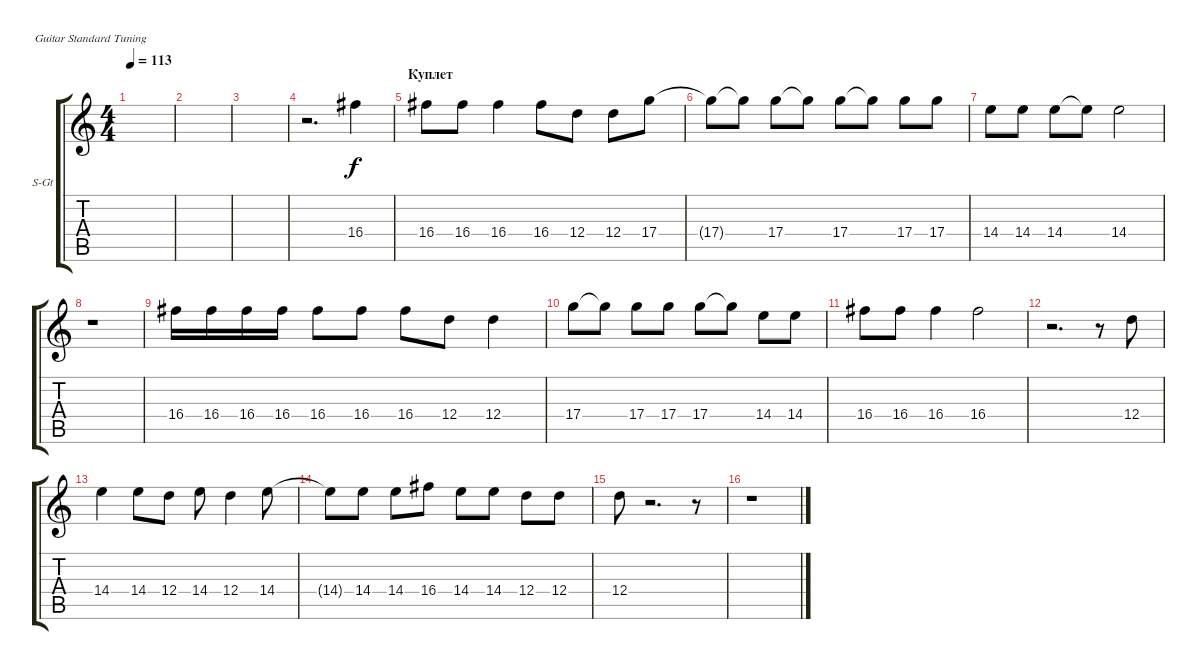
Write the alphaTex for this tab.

\defaultSystemsLayout 4
\bracketExtendMode groupsimilarinstruments
\firstSystemTrackNameOrientation horizontal
\otherSystemsTrackNameOrientation horizontal
\track ("В. Бутусов (вокал: вехняя октава)" "S-Gt") {instrument acousticguitarsteel}
\staff {score tabs}
\tuning (E4 B3 G3 D3 A2 E2)
\ts (4 4)
\tempo 113
\clef g2
\scale
0.333333
\ks c
|
\scale
0.333333 |
\scale
0.333333 |
\scale
0.333333 r.2{d} 16.4.4 |
\section ("" "Куплет")
\scale
0.333333 16.4.8 16.4.8 16.4.4 16.4.8 12.4.8 12.4.8 17.4.8 |
\scale
0.333333 17.4{t}.8 17.4{t}.8 17.4.8 17.4{t}.8 17.4.8 17.4{t}.8 17.4.8 17.4.8 |
\scale
0.333333 14.4.8 14.4.8 14.4.8 14.4{t}.8 14.4.2 |
\scale
0.333333 r.1 |
\scale
0.333333 16.4.16 16.4.16 16.4.16 16.4.16 16.4.8 16.4.8 16.4.8 12.4.8 12.4.4 |
\scale
0.333333 17.4.8 17.4{t}.8 17.4.8 17.4.8 17.4.8 17.4{t}.8 14.4.8 14.4.8 |
\scale
0.333333 16.4.8 16.4.8 16.4.4 16.4.2 |
\scale
0.333333 r.2{d} r.8 12.4.8 |
\scale
0.333333 14.4.4 14.4.8 12.4.8 14.4.8 12.4.4 14.4.8 |
\scale
0.333333 14.4{t}.8 14.4.8 14.4.8 16.4.8 14.4.8 14.4.8 12.4.8 12.4.8 |
\scale
0.333333 12.4.8 r.2{d} r.8 |
\scale
0.333333 r.1
